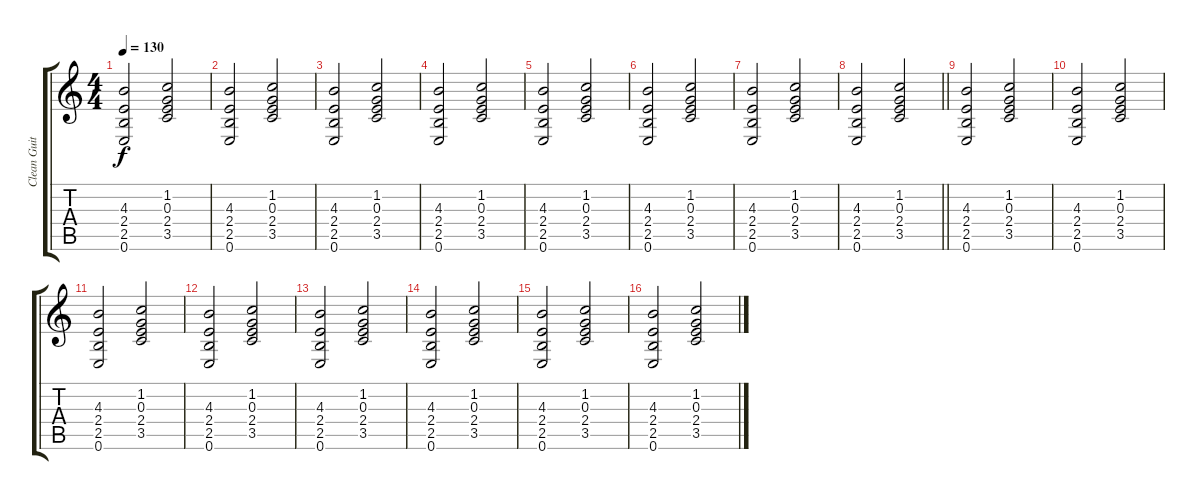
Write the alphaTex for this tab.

\track ("Clean Guitar and Rhythm" "Clean Guit") {instrument electricguitarclean}
\staff {score tabs}
\tuning (E4 B3 G3 D3 A2 E2) {hide}
\ts (4 4)
\tempo 130
\clef g2
\ks c
(4.3 2.4 2.5 0.6).2{dy f} (1.2 0.3 2.4 3.5).2 |
(4.3 2.4 2.5 0.6).2 (1.2 0.3 2.4 3.5).2 |
(4.3 2.4 2.5 0.6).2 (1.2 0.3 2.4 3.5).2 |
(4.3 2.4 2.5 0.6).2 (1.2 0.3 2.4 3.5).2 |
(4.3 2.4 2.5 0.6).2 (1.2 0.3 2.4 3.5).2 |
(4.3 2.4 2.5 0.6).2 (1.2 0.3 2.4 3.5).2 |
(4.3 2.4 2.5 0.6).2 (1.2 0.3 2.4 3.5).2 |
\barLineRight lightlight
(4.3 2.4 2.5 0.6).2 (1.2 0.3 2.4 3.5).2 |
(4.3 2.4 2.5 0.6).2 (1.2 0.3 2.4 3.5).2 |
(4.3 2.4 2.5 0.6).2 (1.2 0.3 2.4 3.5).2 |
(4.3 2.4 2.5 0.6).2 (1.2 0.3 2.4 3.5).2 |
(4.3 2.4 2.5 0.6).2 (1.2 0.3 2.4 3.5).2 |
(4.3 2.4 2.5 0.6).2 (1.2 0.3 2.4 3.5).2 |
(4.3 2.4 2.5 0.6).2 (1.2 0.3 2.4 3.5).2 |
(4.3 2.4 2.5 0.6).2 (1.2 0.3 2.4 3.5).2 |
(4.3 2.4 2.5 0.6).2 (1.2 0.3 2.4 3.5).2
